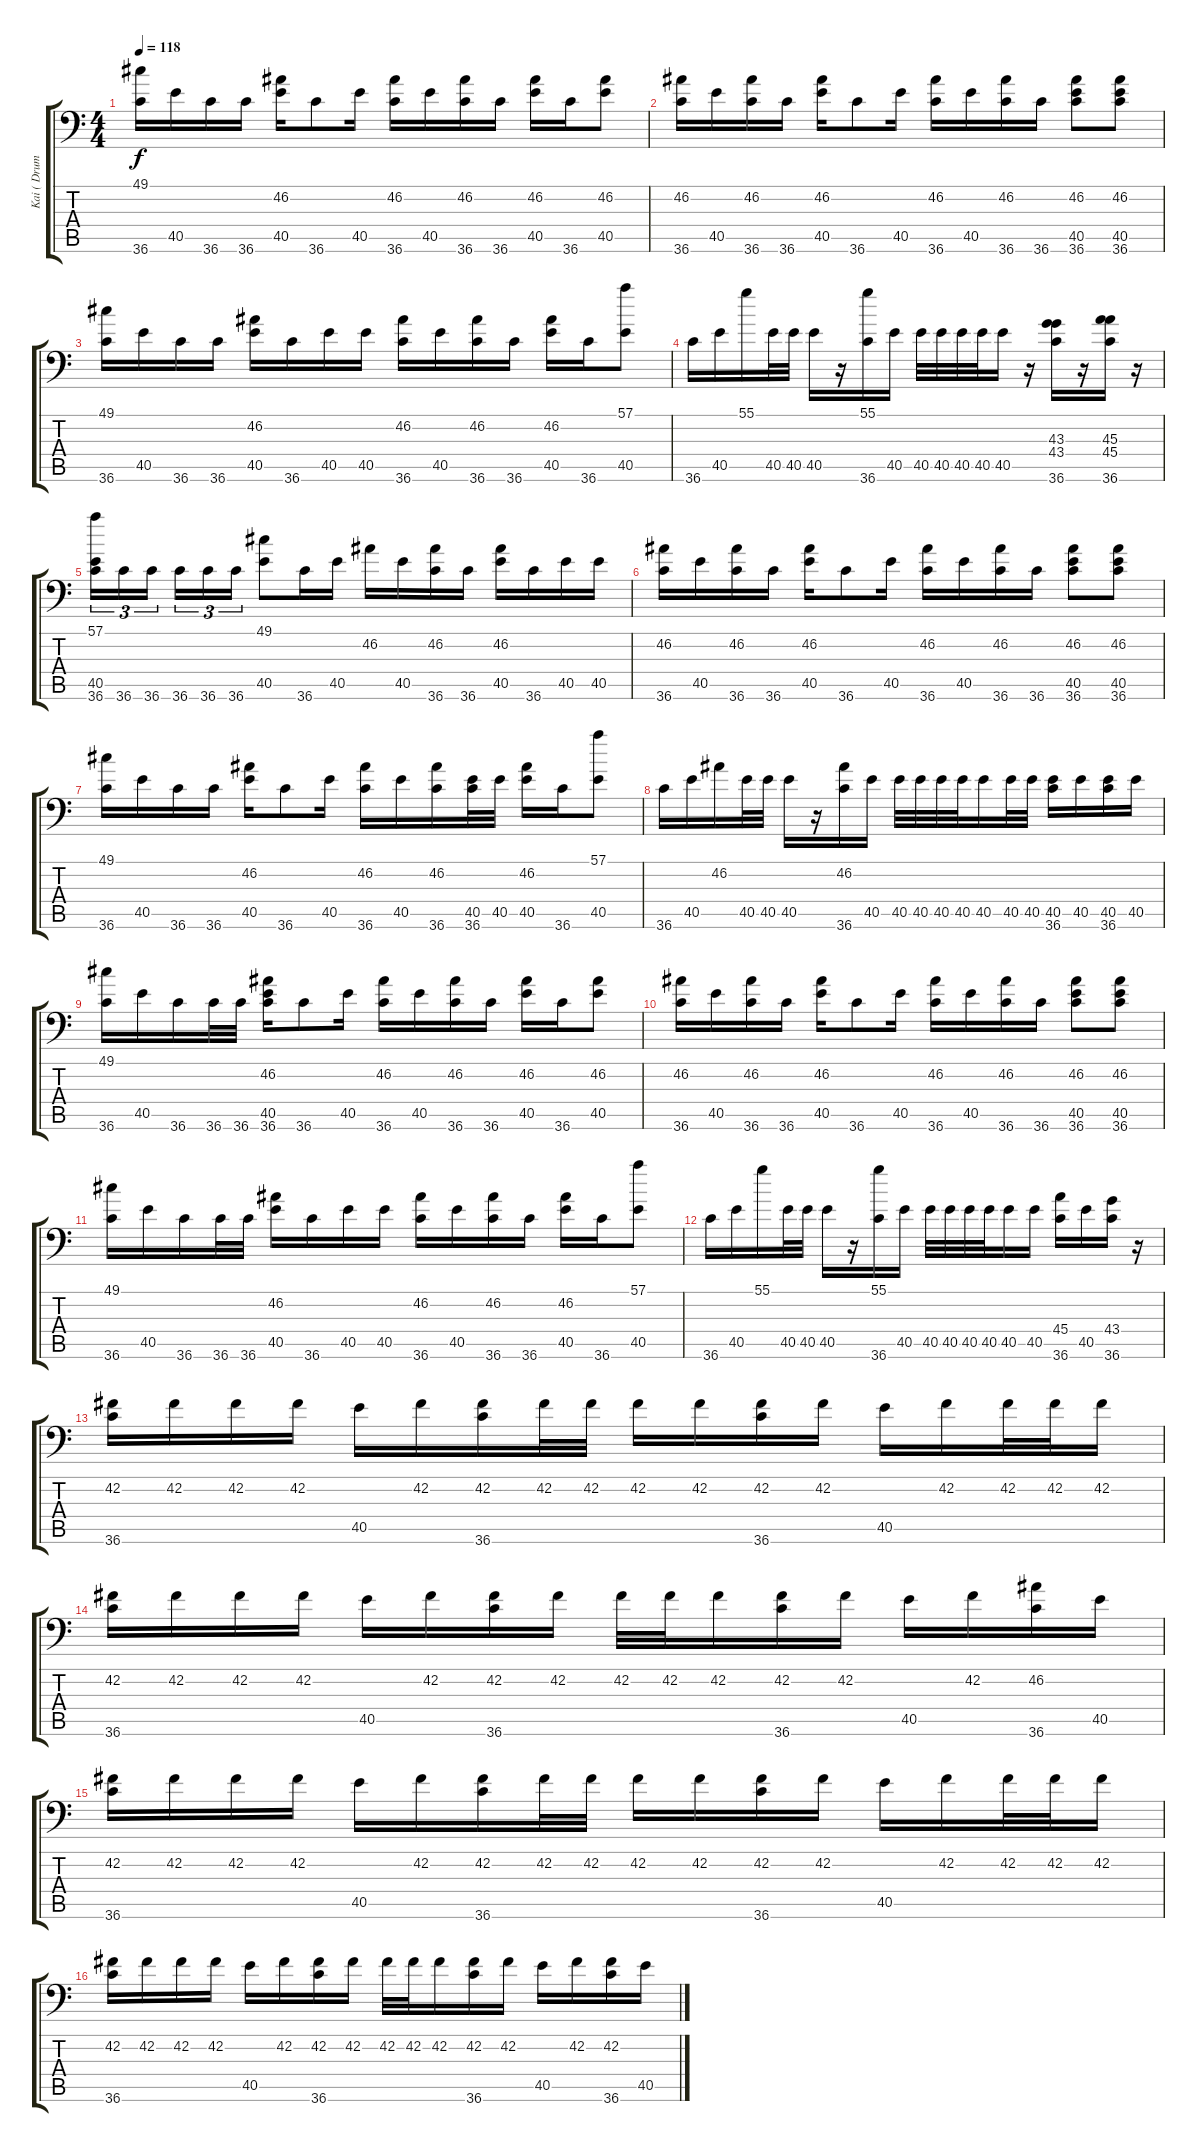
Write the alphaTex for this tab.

\track ("Kai ( Drums )" "Kai ( Drum") {instrument acousticgrandpiano}
\staff {score tabs}
\tuning (C-1 C-1 C-1 C-1 C-1 C-1) {hide}
\ts (4 4)
\tempo 118
\clef f4
\ks c
(49.1 36.6).16{dy f} 40.5.16 36.6.16 36.6.16 (46.2 40.5).16 36.6.8 40.5.16 (46.2 36.6).16 40.5.16 (46.2 36.6).16 36.6.16 (46.2 40.5).16 36.6.16 (46.2 40.5).8 |
(46.2 36.6).16 40.5.16 (46.2 36.6).16 36.6.16 (46.2 40.5).16 36.6.8 40.5.16 (46.2 36.6).16 40.5.16 (46.2 36.6).16 36.6.16 (46.2 40.5 36.6).8 (46.2 40.5 36.6).8 |
(49.1 36.6).16 40.5.16 36.6.16 36.6.16 (46.2 40.5).16 36.6.16 40.5.16 40.5.16 (46.2 36.6).16 40.5.16 (46.2 36.6).16 36.6.16 (46.2 40.5).16 36.6.16 (57.1 40.5).8 |
36.6.16 40.5.16 55.1.16 40.5.32 40.5.32 40.5.16 r.16 (55.1 36.6).16 40.5.16 40.5.32 40.5.32 40.5.32 40.5.32 40.5.16 r.16 (43.3 43.4 36.6).16 r.16 (45.3 45.4 36.6).16 r.16 |
(57.1 40.5 36.6).16{tu (3 2)} 36.6.16{tu (3 2)} 36.6.16{tu (3 2) beam splitsecondary} 36.6.16{tu (3 2)} 36.6.16{tu (3 2)} 36.6.16{tu (3 2)} (49.1 40.5).8 36.6.16 40.5.16 46.2.16 40.5.16 (46.2 36.6).16 36.6.16 (46.2 40.5).16 36.6.16 40.5.16 40.5.16 |
(46.2 36.6).16 40.5.16 (46.2 36.6).16 36.6.16 (46.2 40.5).16 36.6.8 40.5.16 (46.2 36.6).16 40.5.16 (46.2 36.6).16 36.6.16 (46.2 40.5 36.6).8 (46.2 40.5 36.6).8 |
(49.1 36.6).16 40.5.16 36.6.16 36.6.16 (46.2 40.5).16 36.6.8 40.5.16 (46.2 36.6).16 40.5.16 (46.2 36.6).16 (40.5 36.6).32 40.5.32 (46.2 40.5).16 36.6.16 (57.1 40.5).8 |
36.6.16 40.5.16 46.2.16 40.5.32 40.5.32 40.5.16 r.16 (46.2 36.6).16 40.5.16 40.5.32 40.5.32 40.5.32 40.5.32 40.5.16 40.5.32 40.5.32 (40.5 36.6).16 40.5.16 (40.5 36.6).16 40.5.16 |
(49.1 36.6).16 40.5.16 36.6.16 36.6.32 36.6.32 (46.2 40.5 36.6).16 36.6.8 40.5.16 (46.2 36.6).16 40.5.16 (46.2 36.6).16 36.6.16 (46.2 40.5).16 36.6.16 (46.2 40.5).8 |
(46.2 36.6).16 40.5.16 (46.2 36.6).16 36.6.16 (46.2 40.5).16 36.6.8 40.5.16 (46.2 36.6).16 40.5.16 (46.2 36.6).16 36.6.16 (46.2 40.5 36.6).8 (46.2 40.5 36.6).8 |
(49.1 36.6).16 40.5.16 36.6.16 36.6.32 36.6.32 (46.2 40.5).16 36.6.16 40.5.16 40.5.16 (46.2 36.6).16 40.5.16 (46.2 36.6).16 36.6.16 (46.2 40.5).16 36.6.16 (57.1 40.5).8 |
36.6.16 40.5.16 55.1.16 40.5.32 40.5.32 40.5.16 r.16 (55.1 36.6).16 40.5.16 40.5.32 40.5.32 40.5.32 40.5.32 40.5.16 40.5.16 (45.4 36.6).16 40.5.16 (43.4 36.6).16 r.16 |
\section ("" "")
(42.2 36.6).16 42.2.16 42.2.16 42.2.16 40.5.16 42.2.16 (42.2 36.6).16 42.2.32 42.2.32 42.2.16 42.2.16 (42.2 36.6).16 42.2.16 40.5.16 42.2.16 42.2.32 42.2.32 42.2.16 |
(42.2 36.6).16 42.2.16 42.2.16 42.2.16 40.5.16 42.2.16 (42.2 36.6).16 42.2.16 42.2.32 42.2.32 42.2.16 (42.2 36.6).16 42.2.16 40.5.16 42.2.16 (46.2 36.6).16 40.5.16 |
(42.2 36.6).16 42.2.16 42.2.16 42.2.16 40.5.16 42.2.16 (42.2 36.6).16 42.2.32 42.2.32 42.2.16 42.2.16 (42.2 36.6).16 42.2.16 40.5.16 42.2.16 42.2.32 42.2.32 42.2.16 |
(42.2 36.6).16 42.2.16 42.2.16 42.2.16 40.5.16 42.2.16 (42.2 36.6).16 42.2.16 42.2.32 42.2.32 42.2.16 (42.2 36.6).16 42.2.16 40.5.16 42.2.16 (42.2 36.6).16 40.5.16
